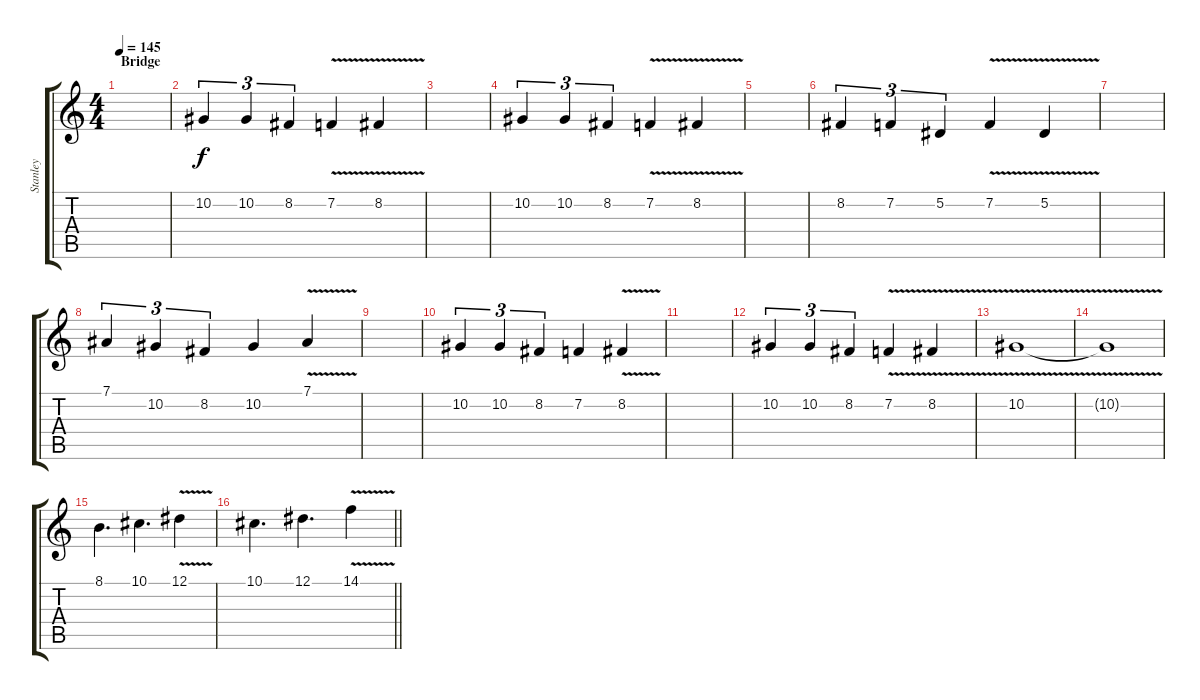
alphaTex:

\track ("Stanley" "Stanley") {instrument baritonesax}
\staff {score tabs}
\tuning (Eb4 Bb3 Gb3 Db3 Ab2 Eb2) {hide}
\ts (4 4)
\section ("" "Bridge")
\tempo 145
\clef g2
\ks c
|
10.2.4{tu (3 2)} 10.2.4{tu (3 2)} 8.2.4{tu (3 2)} 7.2{v}.4 8.2{v}.4 |
|
10.2.4{tu (3 2)} 10.2.4{tu (3 2)} 8.2.4{tu (3 2)} 7.2{v}.4 8.2{v}.4 |
|
8.2.4{tu (3 2)} 7.2.4{tu (3 2)} 5.2.4{tu (3 2)} 7.2{v}.4 5.2{v}.4 |
|
7.1.4{tu (3 2)} 10.2.4{tu (3 2)} 8.2.4{tu (3 2)} 10.2.4 7.1{v}.4 |
|
10.2.4{tu (3 2)} 10.2.4{tu (3 2)} 8.2.4{tu (3 2)} 7.2.4 8.2{v}.4 |
|
10.2.4{tu (3 2)} 10.2.4{tu (3 2)} 8.2.4{tu (3 2)} 7.2{v}.4 8.2{v}.4 |
10.2{v}.1 |
10.2{t}.1 |
8.1.4{d} 10.1.4{d} 12.1{v}.4 |
\barLineRight lightlight
10.1.4{d} 12.1.4{d} 14.1{v}.4
